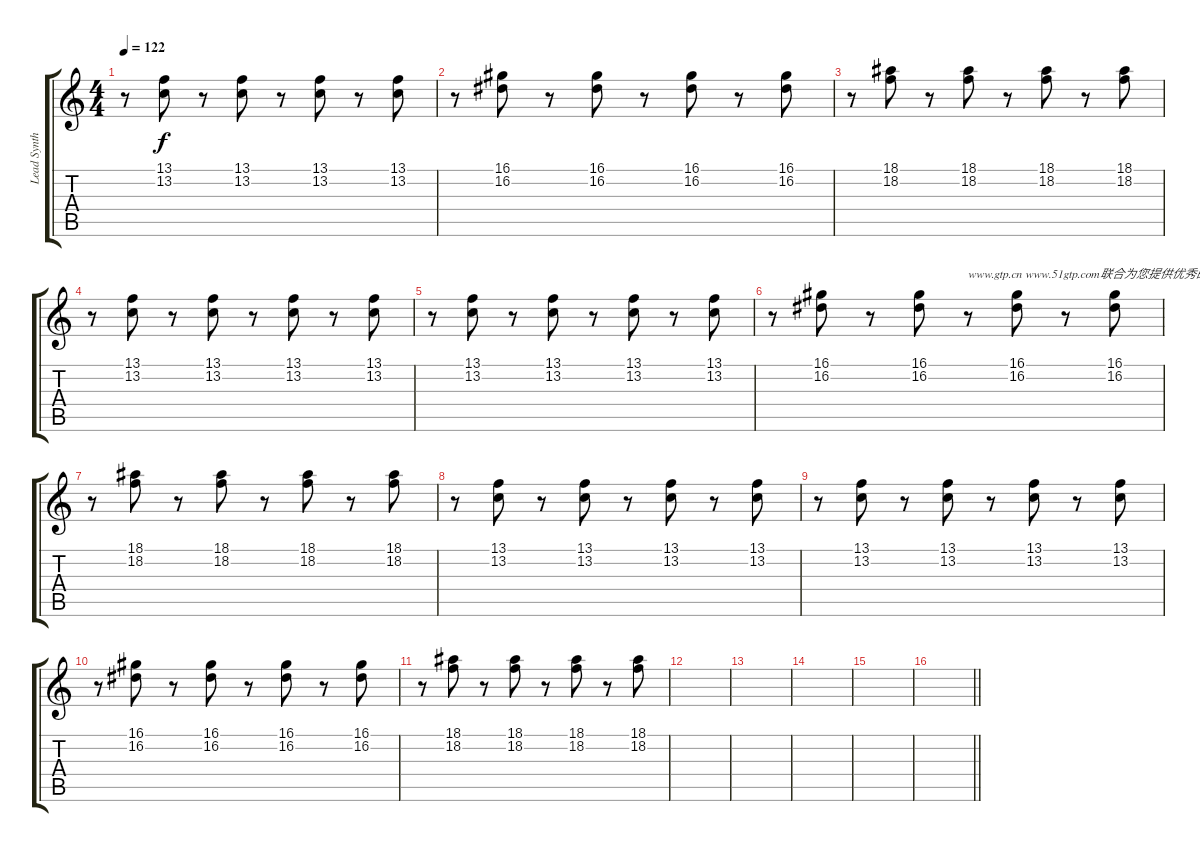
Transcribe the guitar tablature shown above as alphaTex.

\track ("Lead Synth" "Lead Synth") {instrument lead4chiff}
\staff {score tabs}
\tuning (E4 B3 G3 D3 A2 E2) {hide}
\ts (4 4)
\tempo 122
\clef g2
\ks c
r.8{dy f} (13.1 13.2).8 r.8 (13.1 13.2).8 r.8 (13.1 13.2).8 r.8 (13.1 13.2).8 |
r.8 (16.1 16.2).8 r.8 (16.1 16.2).8 r.8 (16.1 16.2).8 r.8 (16.1 16.2).8 |
r.8 (18.1 18.2).8 r.8 (18.1 18.2).8 r.8 (18.1 18.2).8 r.8 (18.1 18.2).8 |
r.8 (13.1 13.2).8 r.8 (13.1 13.2).8 r.8 (13.1 13.2).8 r.8 (13.1 13.2).8 |
r.8 (13.1 13.2).8 r.8 (13.1 13.2).8 r.8 (13.1 13.2).8 r.8 (13.1 13.2).8 |
r.8 (16.1 16.2).8 r.8 (16.1 16.2).8 r.8{txt "www.gtp.cn www.51gtp.com联合为您提供优秀的GTP!"} (16.1 16.2).8 r.8 (16.1 16.2).8 |
r.8 (18.1 18.2).8 r.8 (18.1 18.2).8 r.8 (18.1 18.2).8 r.8 (18.1 18.2).8 |
r.8 (13.1 13.2).8 r.8 (13.1 13.2).8 r.8 (13.1 13.2).8 r.8 (13.1 13.2).8 |
r.8 (13.1 13.2).8 r.8 (13.1 13.2).8 r.8 (13.1 13.2).8 r.8 (13.1 13.2).8 |
r.8 (16.1 16.2).8 r.8 (16.1 16.2).8 r.8 (16.1 16.2).8 r.8 (16.1 16.2).8 |
r.8 (18.1 18.2).8 r.8 (18.1 18.2).8 r.8 (18.1 18.2).8 r.8 (18.1 18.2).8 |
|
|
|
|
\barLineRight lightlight
